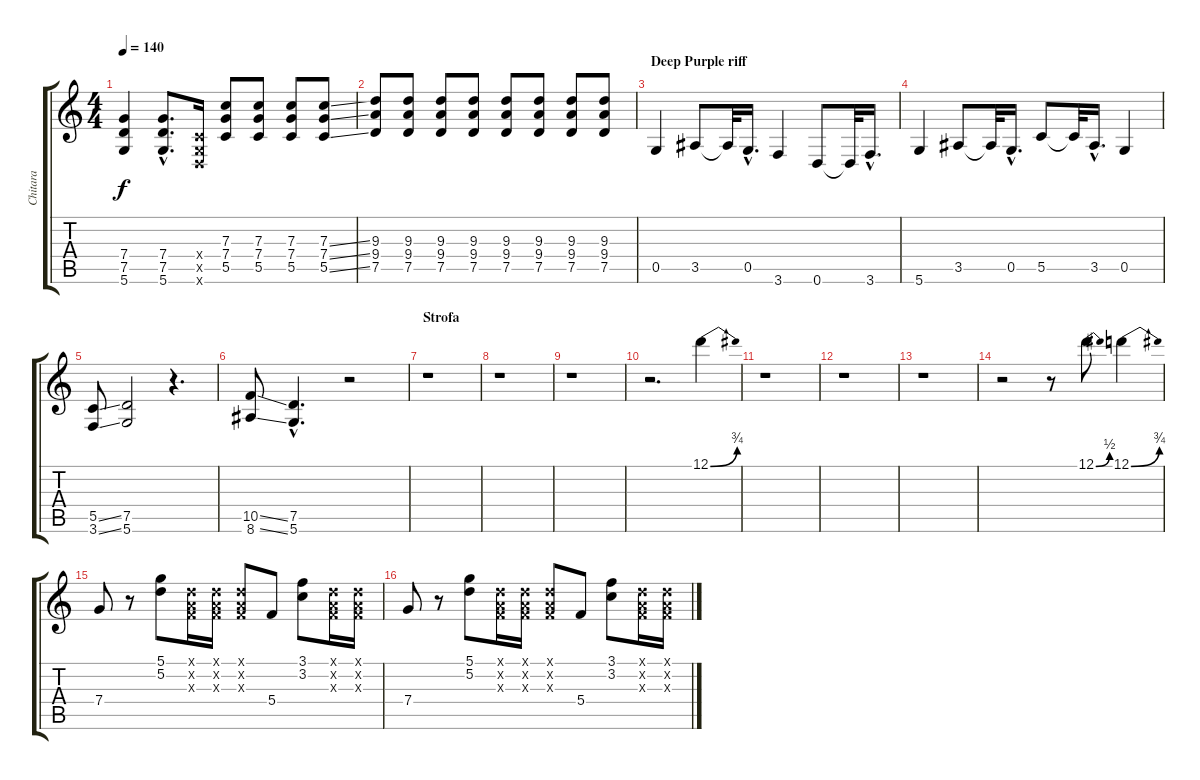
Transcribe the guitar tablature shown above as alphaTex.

\track ("Chitara" "Chitara") {instrument distortionguitar}
\staff {score tabs}
\tuning (D4 A3 F3 C3 G2 D2) {hide}
\ts (4 4)
\tempo 140
\clef g2
\ks c
(7.4 7.5 5.6).4{dy f} (7.4{hac} 7.5{hac} 5.6{hac}).8{d} (0.4{x} 0.5{x} 0.6{x}).16 (7.3 7.4 5.5).8 (7.3 7.4 5.5).8 (7.3 7.4 5.5).8 (7.3{ss} 7.4{ss} 5.5{ss}).8 |
(9.3 9.4 7.5).8 (9.3 9.4 7.5).8 (9.3 9.4 7.5).8 (9.3 9.4 7.5).8 (9.3 9.4 7.5).8 (9.3 9.4 7.5).8 (9.3 9.4 7.5).8 (9.3 9.4 7.5).8 |
\section ("" "Deep Purple riff")
0.5.4 3.5.8 3.5{t}.32 0.5{hac}.16{d} 3.6.4 0.6.8 0.6{t}.32 3.6{hac}.16{d} |
5.6.4 3.5.8 3.5{t}.32 0.5{hac}.16{d} 5.5.8 5.5{t}.32 3.5{hac}.16{d} 0.5.4 |
(5.5{ss} 3.6{ss}).8 (7.5 5.6).2 r.4{d} |
(10.5{ss} 8.6{ss}).8 (7.5{hac} 5.6{hac}).4{d} r.2 |
\section ("" "Strofa")
r.1 |
r.1 |
r.1 |
r.2{d instrument electricguitarclean} 12.1{be (bend 0 0 60 3)}.4 |
r.1 |
r.1 |
r.1 |
r.2{instrument electricguitarclean} r.8 12.1{be (bend 0 0 60 2)}.8 12.1{be (bend 0 0 60 3)}.4 |
7.4.8 r.8 (5.1 5.2).8 (0.1{x} 0.2{x} 0.3{x}).16 (0.1{x} 0.2{x} 0.3{x}).16 (0.1{x} 0.2{x} 0.3{x}).8 5.4.8 (3.1 3.2).8 (0.1{x} 0.2{x} 0.3{x}).16 (0.1{x} 0.2{x} 0.3{x}).16 |
7.4.8 r.8 (5.1 5.2).8 (0.1{x} 0.2{x} 0.3{x}).16 (0.1{x} 0.2{x} 0.3{x}).16 (0.1{x} 0.2{x} 0.3{x}).8 5.4.8 (3.1 3.2).8 (0.1{x} 0.2{x} 0.3{x}).16 (0.1{x} 0.2{x} 0.3{x}).16
